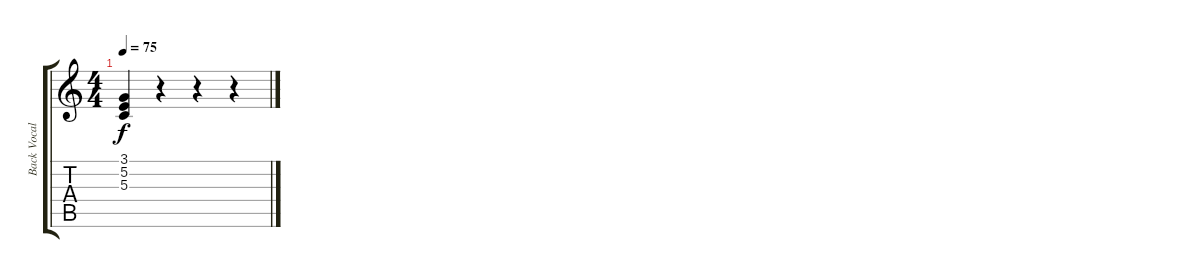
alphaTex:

\track ("Back Vocals" "Back Vocal") {instrument choiraahs}
\staff {score tabs}
\tuning (E4 B3 G3 D3 A2 E2) {hide}
\ts (4 4)
\tempo 75
\clef g2
\ks c
(3.1 5.2 5.3).4{dy f} r.4 r.4 r.4
